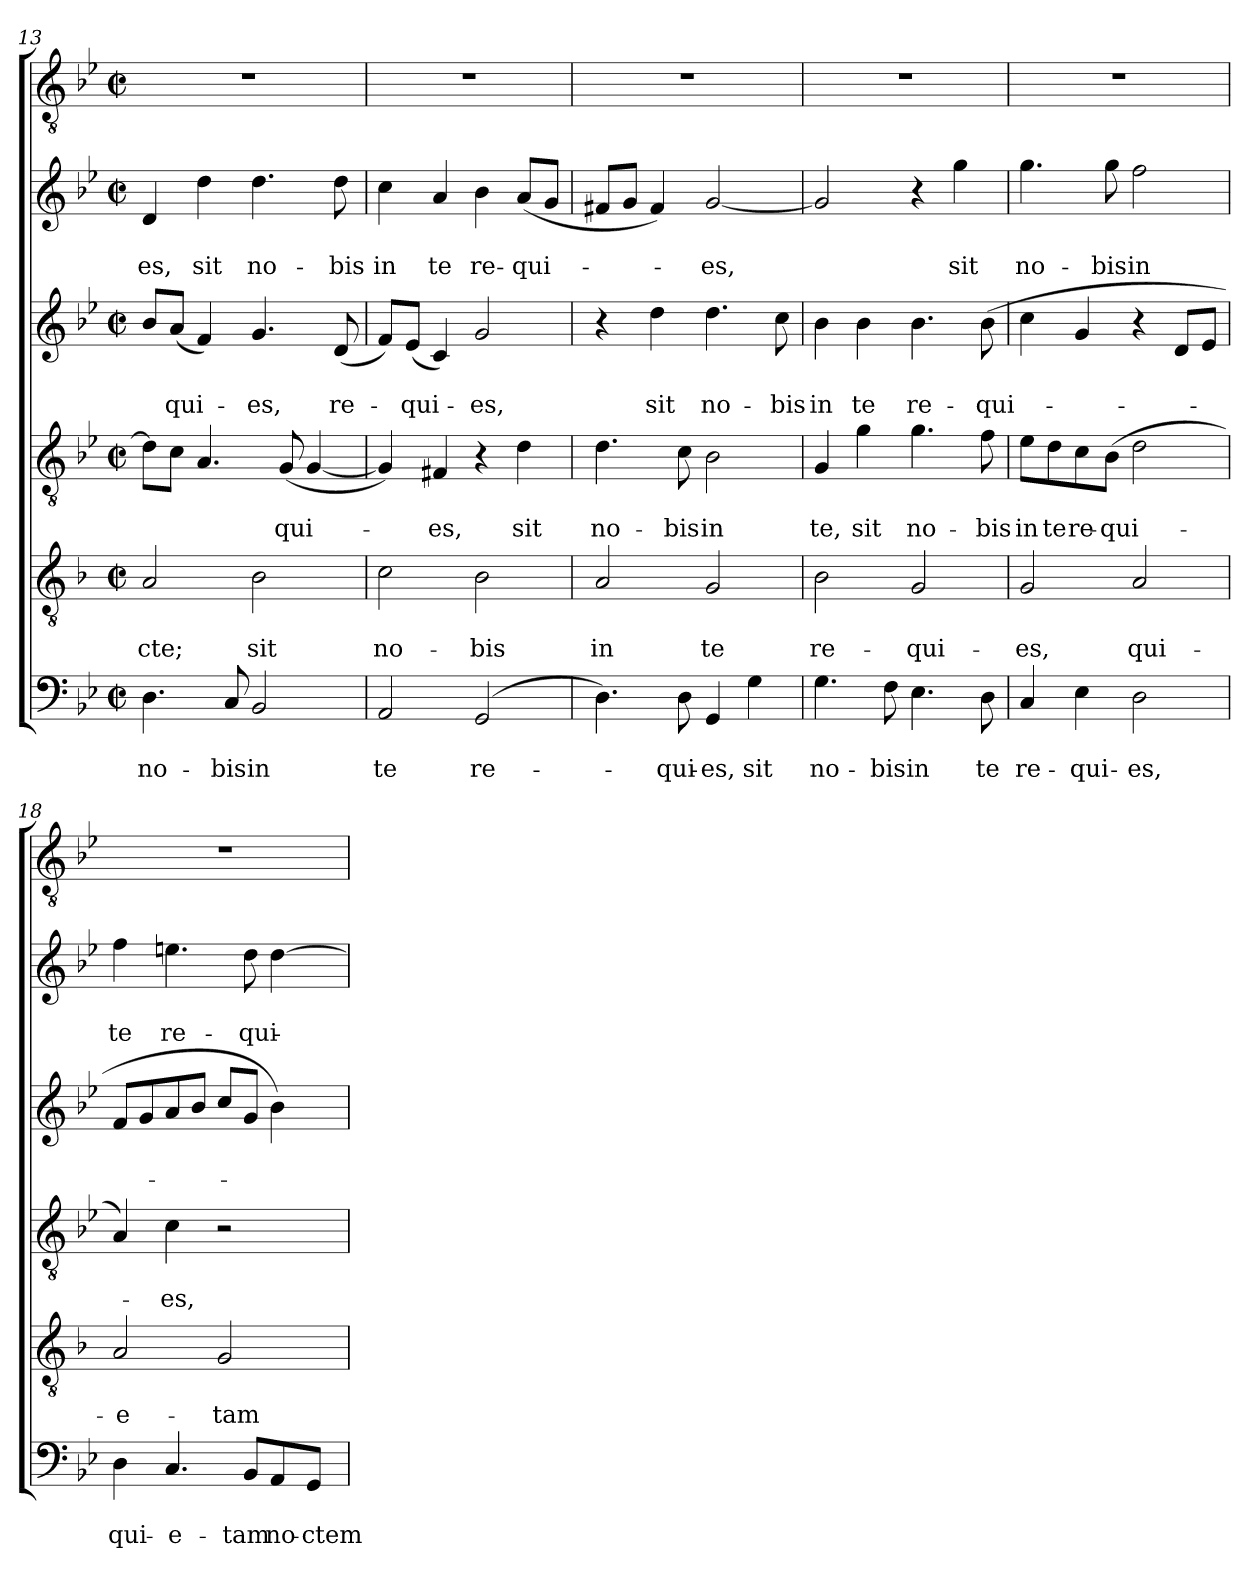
**kern	**text	**text	**kern	**text	**text	**kern	**text	**text	**kern	**text	**text	**kern	**text	**text	**kern
*part6	*part6	*part6	*part5	*part5	*part5	*part4	*part4	*part4	*part3	*part3	*part3	*part2	*part2	*part2	*part1
*staff6	*staff6	*staff6	*staff5	*staff5	*staff5	*staff4	*staff4	*staff4	*staff3	*staff3	*staff3	*staff2	*staff2	*staff2	*staff1
*clefF4	*	*	*clefGv2	*	*	*clefGv2	*	*	*clefG2	*	*	*clefG2	*	*	*clefGv2
*k[b-e-]	*	*	*k[b-]	*	*	*k[b-e-]	*	*	*k[b-e-]	*	*	*k[b-e-]	*	*	*k[b-e-]
*g:	*	*	*d:	*	*	*g:	*	*	*g:	*	*	*g:	*	*	*g:
*M2/2	*	*	*M2/2	*	*	*M2/2	*	*	*M2/2	*	*	*M2/2	*	*	*M2/2
*met(c|)	*	*	*met(c|)	*	*	*met(c|)	*	*	*met(c|)	*	*	*met(c|)	*	*	*met(c|)
=13	=13	=13	=13	=13	=13	=13	=13	=13	=13	=13	=13	=13	=13	=13	=13
!	!	!LO:LY:b	!	!	!LO:LY:b	!	!	!	!	!	!	!	!	!LO:LY:b	!
4.D\	.	no-	2A/	.	-cte;	8d\L]	.	.	8b-/L	.	.	4d/	.	-es,	1r
!	!	!	!	!	!	!	!	!	!	!	!LO:LY:b	!	!	!	!
.	.	.	.	.	.	8c\J	.	.	(<8a/J	.	-qui-	.	.	.	.
!	!	!	!	!	!	!	!	!	!	!	!	!	!	!LO:LY:b	!
.	.	.	.	.	.	4.A/	.	.	4f/)	.	.	4dd\	.	sit	.
!	!	!LO:LY:b	!	!	!	!	!	!	!	!	!	!	!	!	!
8C/	.	-bis	.	.	.	.	.	.	.	.	.	.	.	.	.
!	!	!LO:LY:b	!	!	!LO:LY:b	!	!	!	!	!	!LO:LY:b	!	!	!LO:LY:b	!
2BB-/	.	in	2B-\	.	sit	.	.	.	4.g/	.	-es,	4.dd\	.	no-	.
!	!	!	!	!	!	!	!	!LO:LY:b	!	!	!	!	!	!	!
.	.	.	.	.	.	(<8G/	.	-qui-	.	.	.	.	.	.	.
.	.	.	.	.	.	[4G/	.	.	.	.	.	.	.	.	.
!	!	!	!	!	!	!	!	!	!	!	!LO:LY:b	!	!	!LO:LY:b	!
.	.	.	.	.	.	.	.	.	(<8d/	.	re-	8dd\	.	-bis	.
=14	=14	=14	=14	=14	=14	=14	=14	=14	=14	=14	=14	=14	=14	=14	=14
!	!	!LO:LY:b	!	!	!LO:LY:b	!	!	!	!	!	!	!	!	!LO:LY:b	!
2AA/	.	te	2c\	.	no-	4G/])	.	.	8f/L)	.	.	4cc\	.	in	1r
!	!	!	!	!	!	!	!	!	!	!	!LO:LY:b	!	!	!	!
.	.	.	.	.	.	.	.	.	(<8e-/J	.	-qui-	.	.	.	.
!	!	!	!	!	!	!	!	!LO:LY:b	!	!	!	!	!	!LO:LY:b	!
.	.	.	.	.	.	4F#X/	.	-es,	4c/)	.	.	4a/	.	te	.
!	!	!LO:LY:b	!	!	!LO:LY:b	!	!	!	!	!	!LO:LY:b	!	!	!LO:LY:b	!
(>2GG/	.	re-	2B-\	.	-bis	4r	.	.	2g/	.	-es,	4b-\	.	re-	.
!	!	!	!	!	!	!	!	!LO:LY:b	!	!	!	!	!	!LO:LY:b	!
.	.	.	.	.	.	4d\	.	sit	.	.	.	(<8a/L	.	-qui-	.
.	.	.	.	.	.	.	.	.	.	.	.	8g/J	.	.	.
!!LO:LB:g=z
=15	=15	=15	=15	=15	=15	=15	=15	=15	=15	=15	=15	=15	=15	=15	=15
!	!	!	!	!	!LO:LY:b	!	!	!LO:LY:b	!	!	!	!	!	!	!
4.D\)	.	.	2A/	.	in	4.d\	.	no-	4r	.	.	8f#X/L	.	.	1r
.	.	.	.	.	.	.	.	.	.	.	.	8g/J	.	.	.
!	!	!	!	!	!	!	!	!	!	!	!LO:LY:b	!	!	!	!
.	.	.	.	.	.	.	.	.	4dd\	.	sit	4f#/)	.	.	.
!	!	!LO:LY:b	!	!	!	!	!	!LO:LY:b	!	!	!	!	!	!	!
8D\	.	-qui-	.	.	.	8c\	.	-bis	.	.	.	.	.	.	.
!	!	!LO:LY:b	!	!	!LO:LY:b	!	!	!LO:LY:b	!	!	!LO:LY:b	!	!	!LO:LY:b	!
4GG/	.	-es,	2G/	.	te	2B-\	.	in	4.dd\	.	no-	[2g/	.	-es,	.
!	!	!LO:LY:b	!	!	!	!	!	!	!	!	!	!	!	!	!
4G\	.	sit	.	.	.	.	.	.	.	.	.	.	.	.	.
!	!	!	!	!	!	!	!	!	!	!	!LO:LY:b	!	!	!	!
.	.	.	.	.	.	.	.	.	8cc\	.	-bis	.	.	.	.
=16	=16	=16	=16	=16	=16	=16	=16	=16	=16	=16	=16	=16	=16	=16	=16
!	!	!LO:LY:b	!	!	!LO:LY:b	!	!	!LO:LY:b	!	!	!LO:LY:b	!	!	!	!
4.G\	.	no-	2B-\	.	re-	4G/	.	te,	4b-\	.	in	2g/]	.	.	1r
!	!	!	!	!	!	!	!	!LO:LY:b	!	!	!LO:LY:b	!	!	!	!
.	.	.	.	.	.	4g\	.	sit	4b-\	.	te	.	.	.	.
!	!	!LO:LY:b	!	!	!	!	!	!	!	!	!	!	!	!	!
8F\	.	-bis	.	.	.	.	.	.	.	.	.	.	.	.	.
!	!	!LO:LY:b	!	!	!LO:LY:b	!	!	!LO:LY:b	!	!	!LO:LY:b	!	!	!	!
4.E-\	.	in	2G/	.	-qui-	4.g\	.	no-	4.b-\	.	re-	4r	.	.	.
!	!	!	!	!	!	!	!	!	!	!	!	!	!	!LO:LY:b	!
.	.	.	.	.	.	.	.	.	.	.	.	4gg\	.	sit	.
!	!	!LO:LY:b	!	!	!	!	!	!LO:LY:b	!	!	!LO:LY:b	!	!	!	!
8D\	.	te	.	.	.	8f\	.	-bis	(>8b-\	.	-qui-	.	.	.	.
=17	=17	=17	=17	=17	=17	=17	=17	=17	=17	=17	=17	=17	=17	=17	=17
!	!	!LO:LY:b	!	!	!LO:LY:b	!	!	!LO:LY:b	!	!	!	!	!	!LO:LY:b	!
4C/	.	re-	2G/	.	-es,	8e-\L	.	in	4cc\	.	.	4.gg\	.	no-	1r
!	!	!	!	!	!	!	!	!LO:LY:b	!	!	!	!	!	!	!
.	.	.	.	.	.	8d\	.	te	.	.	.	.	.	.	.
!	!	!LO:LY:b	!	!	!	!	!	!LO:LY:b	!	!	!	!	!	!	!
4E-\	.	-qui-	.	.	.	8c\	.	re-	4g/	.	.	.	.	.	.
!	!	!	!	!	!	!	!	!LO:LY:b	!	!	!	!	!	!LO:LY:b	!
.	.	.	.	.	.	(>8B-\J	.	-qui-	.	.	.	8gg\	.	-bis	.
!	!	!LO:LY:b	!	!	!LO:LY:b	!	!	!	!	!	!	!	!	!LO:LY:b	!
2D\	.	-es,	2A/	.	qui-	2d\	.	.	4r	.	.	2ff\	.	in	.
.	.	.	.	.	.	.	.	.	8d/L	.	.	.	.	.	.
.	.	.	.	.	.	.	.	.	8e-/J	.	.	.	.	.	.
=18	=18	=18	=18	=18	=18	=18	=18	=18	=18	=18	=18	=18	=18	=18	=18
!	!	!LO:LY:b	!	!	!LO:LY:b	!	!	!	!	!	!	!	!	!LO:LY:b	!
4D\	.	qui-	2A/	.	-e-	4A/)	.	.	8f/L	.	.	4ff\	.	te	1r
.	.	.	.	.	.	.	.	.	8g/	.	.	.	.	.	.
!	!	!LO:LY:b	!	!	!	!	!	!LO:LY:b	!	!	!	!	!	!LO:LY:b	!
4.C/	.	-e-	.	.	.	4c\	.	-es,	8a/	.	.	4.een\	.	re-	.
.	.	.	.	.	.	.	.	.	8b-/J	.	.	.	.	.	.
!	!	!	!	!	!LO:LY:b	!	!	!	!	!	!	!	!	!	!
.	.	.	2G/	.	-tam	2r	.	.	8cc/L	.	.	.	.	.	.
!	!	!LO:LY:b	!	!	!	!	!	!	!	!	!	!	!	!LO:LY:b	!
8BB-/L	.	-tam	.	.	.	.	.	.	8g/J	.	.	8dd\	.	-qui-	.
!	!	!LO:LY:b	!	!	!	!	!	!	!	!	!	!	!	!	!
8AA/	.	no-	.	.	.	.	.	.	4b-\)	.	.	[4dd\	.	.	.
!	!	!LO:LY:b	!	!	!	!	!	!	!	!	!	!	!	!	!
8GG/J	.	-ctem	.	.	.	.	.	.	.	.	.	.	.	.	.
=	=	=	=	=	=	=	=	=	=	=	=	=	=	=	=
*-	*-	*-	*-	*-	*-	*-	*-	*-	*-	*-	*-	*-	*-	*-	*-
